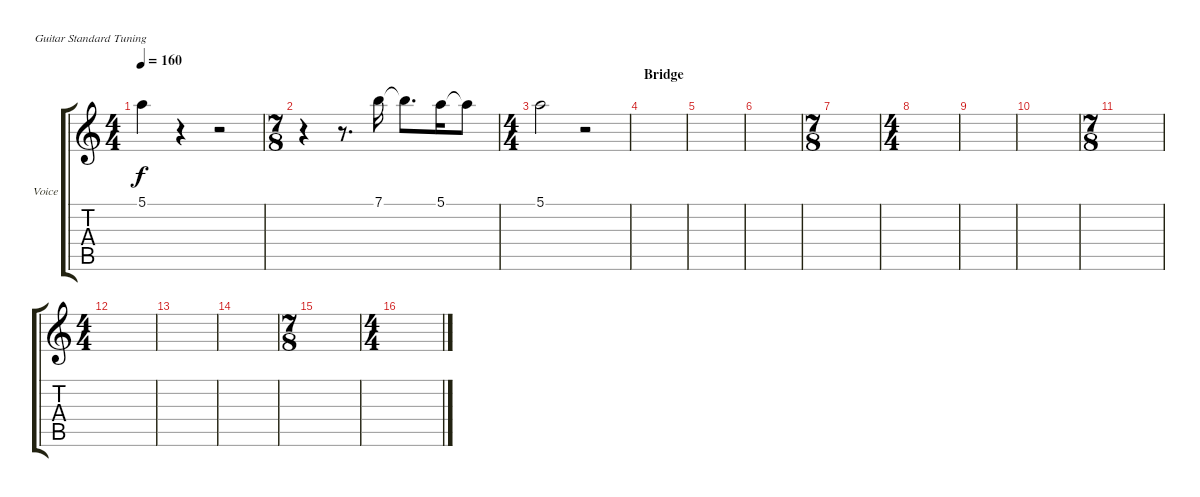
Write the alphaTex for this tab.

\bracketExtendMode groupsimilarinstruments
\firstSystemTrackNameOrientation horizontal
\otherSystemsTrackNameOrientation horizontal
\track ("Voice" "Voice") {mute instrument lead6voice}
\staff {score tabs}
\tuning (E4 B3 G3 D3 A2 E2)
\displaytranspose 12
\ts (4 4)
\tempo 160
\clef g2
\ks c
5.1.4{dy f} r.4 r.2 |
\ts (7 8)
r.4 r.8{d} 7.1.16 7.1{t}.8{d} 5.1.16 5.1{t}.8 |
\ts (4 4)
5.1.2 r.2 |
\section ("" "Bridge")
|
|
|
\ts (7 8)
|
\ts (4 4)
|
|
|
\ts (7 8)
|
\ts (4 4)
|
|
|
\ts (7 8)
|
\ts (4 4)
